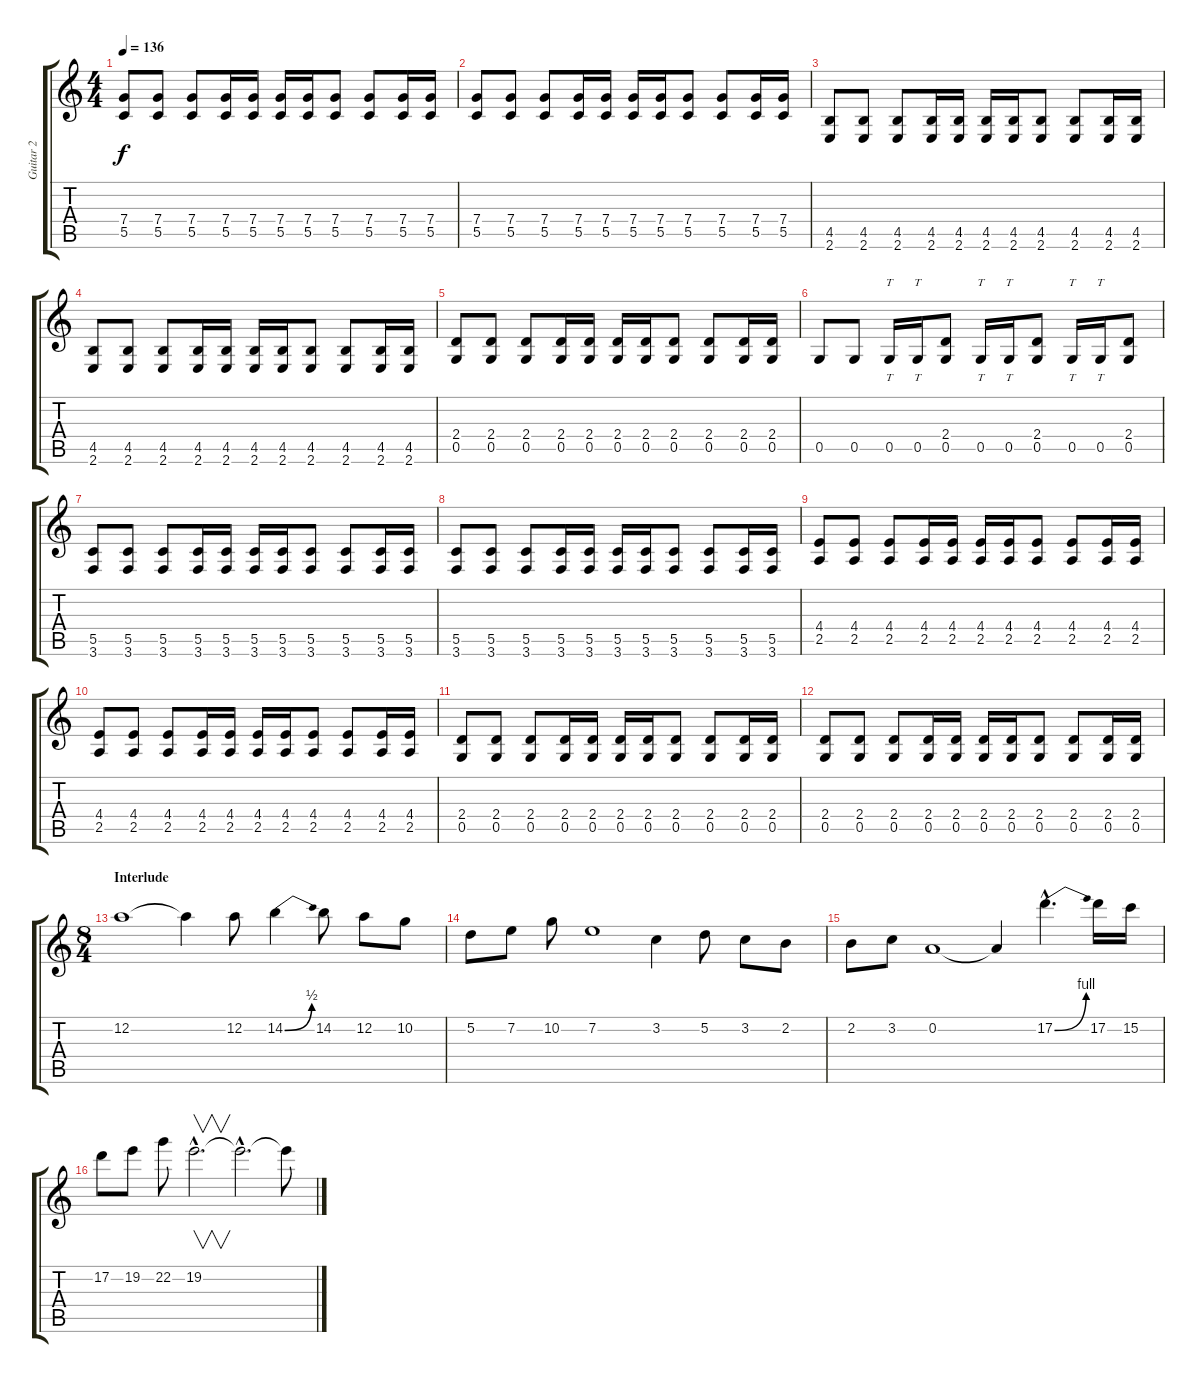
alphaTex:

\track ("Guitar 2" "Guitar 2") {instrument electricguitarclean}
\staff {score tabs}
\tuning (D4 A3 F3 C3 G2 D2) {hide}
\ts (4 4)
\tempo 136
\clef g2
\ks c
(7.4 5.5).8{dy f} (7.4 5.5).8 (7.4 5.5).8 (7.4 5.5).16 (7.4 5.5).16 (7.4 5.5).16 (7.4 5.5).16 (7.4 5.5).8 (7.4 5.5).8 (7.4 5.5).16 (7.4 5.5).16 |
(7.4 5.5).8 (7.4 5.5).8 (7.4 5.5).8 (7.4 5.5).16 (7.4 5.5).16 (7.4 5.5).16 (7.4 5.5).16 (7.4 5.5).8 (7.4 5.5).8 (7.4 5.5).16 (7.4 5.5).16 |
(4.5 2.6).8 (4.5 2.6).8 (4.5 2.6).8 (4.5 2.6).16 (4.5 2.6).16 (4.5 2.6).16 (4.5 2.6).16 (4.5 2.6).8 (4.5 2.6).8 (4.5 2.6).16 (4.5 2.6).16 |
(4.5 2.6).8 (4.5 2.6).8 (4.5 2.6).8 (4.5 2.6).16 (4.5 2.6).16 (4.5 2.6).16 (4.5 2.6).16 (4.5 2.6).8 (4.5 2.6).8 (4.5 2.6).16 (4.5 2.6).16 |
(2.4 0.5).8 (2.4 0.5).8 (2.4 0.5).8 (2.4 0.5).16 (2.4 0.5).16 (2.4 0.5).16 (2.4 0.5).16 (2.4 0.5).8 (2.4 0.5).8 (2.4 0.5).16 (2.4 0.5).16 |
0.5.8 0.5.8 0.5.16{tt} 0.5.16{tt} (2.4 0.5).8 0.5.16{tt} 0.5.16{tt} (2.4 0.5).8 0.5.16{tt} 0.5.16{tt} (2.4 0.5).8 |
(5.5 3.6).8 (5.5 3.6).8 (5.5 3.6).8 (5.5 3.6).16 (5.5 3.6).16 (5.5 3.6).16 (5.5 3.6).16 (5.5 3.6).8 (5.5 3.6).8 (5.5 3.6).16 (5.5 3.6).16 |
(5.5 3.6).8 (5.5 3.6).8 (5.5 3.6).8 (5.5 3.6).16 (5.5 3.6).16 (5.5 3.6).16 (5.5 3.6).16 (5.5 3.6).8 (5.5 3.6).8 (5.5 3.6).16 (5.5 3.6).16 |
(4.4 2.5).8 (4.4 2.5).8 (4.4 2.5).8 (4.4 2.5).16 (4.4 2.5).16 (4.4 2.5).16 (4.4 2.5).16 (4.4 2.5).8 (4.4 2.5).8 (4.4 2.5).16 (4.4 2.5).16 |
(4.4 2.5).8 (4.4 2.5).8 (4.4 2.5).8 (4.4 2.5).16 (4.4 2.5).16 (4.4 2.5).16 (4.4 2.5).16 (4.4 2.5).8 (4.4 2.5).8 (4.4 2.5).16 (4.4 2.5).16 |
(2.4 0.5).8 (2.4 0.5).8 (2.4 0.5).8 (2.4 0.5).16 (2.4 0.5).16 (2.4 0.5).16 (2.4 0.5).16 (2.4 0.5).8 (2.4 0.5).8 (2.4 0.5).16 (2.4 0.5).16 |
(2.4 0.5).8 (2.4 0.5).8 (2.4 0.5).8 (2.4 0.5).16 (2.4 0.5).16 (2.4 0.5).16 (2.4 0.5).16 (2.4 0.5).8 (2.4 0.5).8 (2.4 0.5).16 (2.4 0.5).16 |
\ts (8 4)
\section ("" "Interlude")
12.2.1{volume 16 instrument distortionguitar} 12.2{t}.4 12.2.8 14.2{be (bend 0 0 60 2)}.4 14.2.8 12.2.8 10.2.8 |
5.2.8 7.2.8 10.2.8 7.2.1 3.2.4 5.2.8 3.2.8 2.2.8 |
2.2.8 3.2.8 0.2.1 0.2{t}.4 17.2{be (bend 0 0 60 4) hac}.4{d} 17.2.16 15.2.16 |
17.2.8 19.2.8 22.2.8 19.2{hac}.2{v d volume 0} 19.2{hac t}.2{d} 19.2{t}.8
